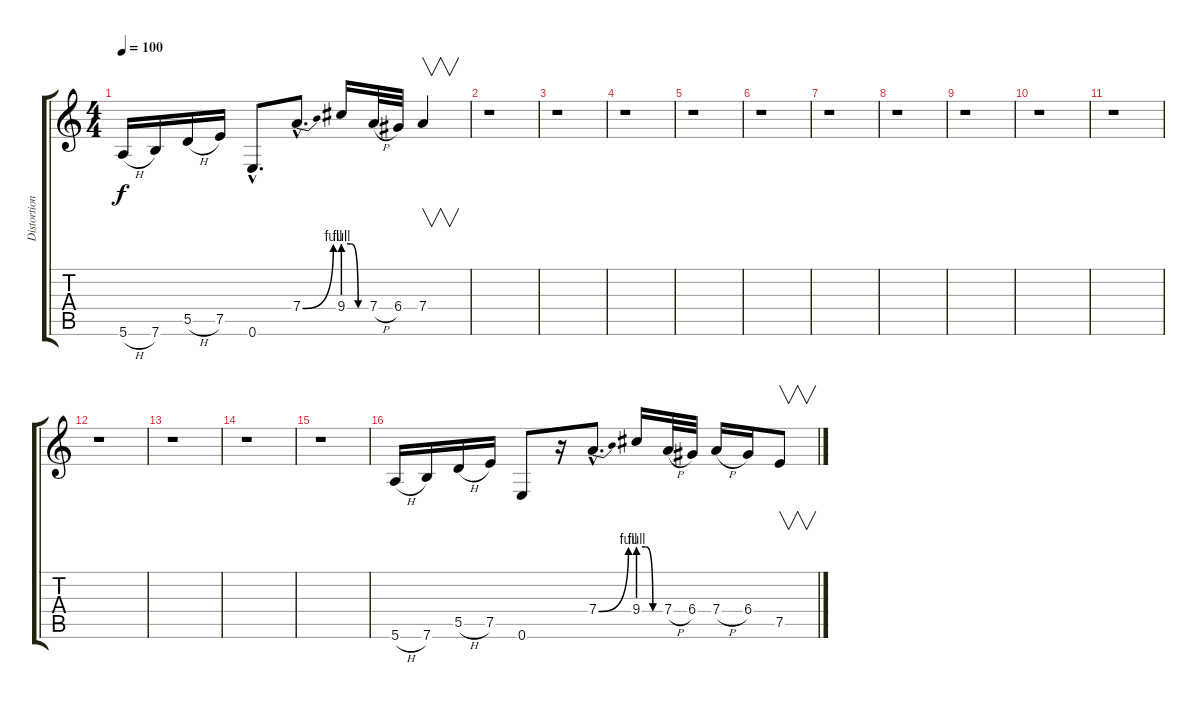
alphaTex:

\track ("Distortion Guitar 2" "Distortion") {instrument distortionguitar}
\staff {score tabs}
\tuning (E4 B3 G3 D3 A2 E2) {hide}
\ts (4 4)
\tempo 100
\clef g2
\ks c
5.6{h}.16{dy f} 7.6.16 5.5{h}.16 7.5.16 0.6{hac}.8{d} 7.4{be (bend 0 0 60 4) hac}.8{d} 9.4{be (custom 0 4 20 4 40 0 60 0)}.16 7.4{h}.32 6.4.32 7.4.4{v} |
r.1 |
r.1 |
r.1 |
r.1 |
r.1 |
r.1 |
r.1 |
r.1 |
r.1 |
r.1 |
r.1 |
r.1 |
r.1 |
r.1 |
5.6{h}.16 7.6.16 5.5{h}.16 7.5.16 0.6.8 r.16 7.4{be (bend 0 0 60 4) hac}.8{d} 9.4{be (custom 0 4 20 4 40 0 60 0)}.16 7.4{h}.32 6.4.32 7.4{h}.16 6.4.16 7.5.8{v}
